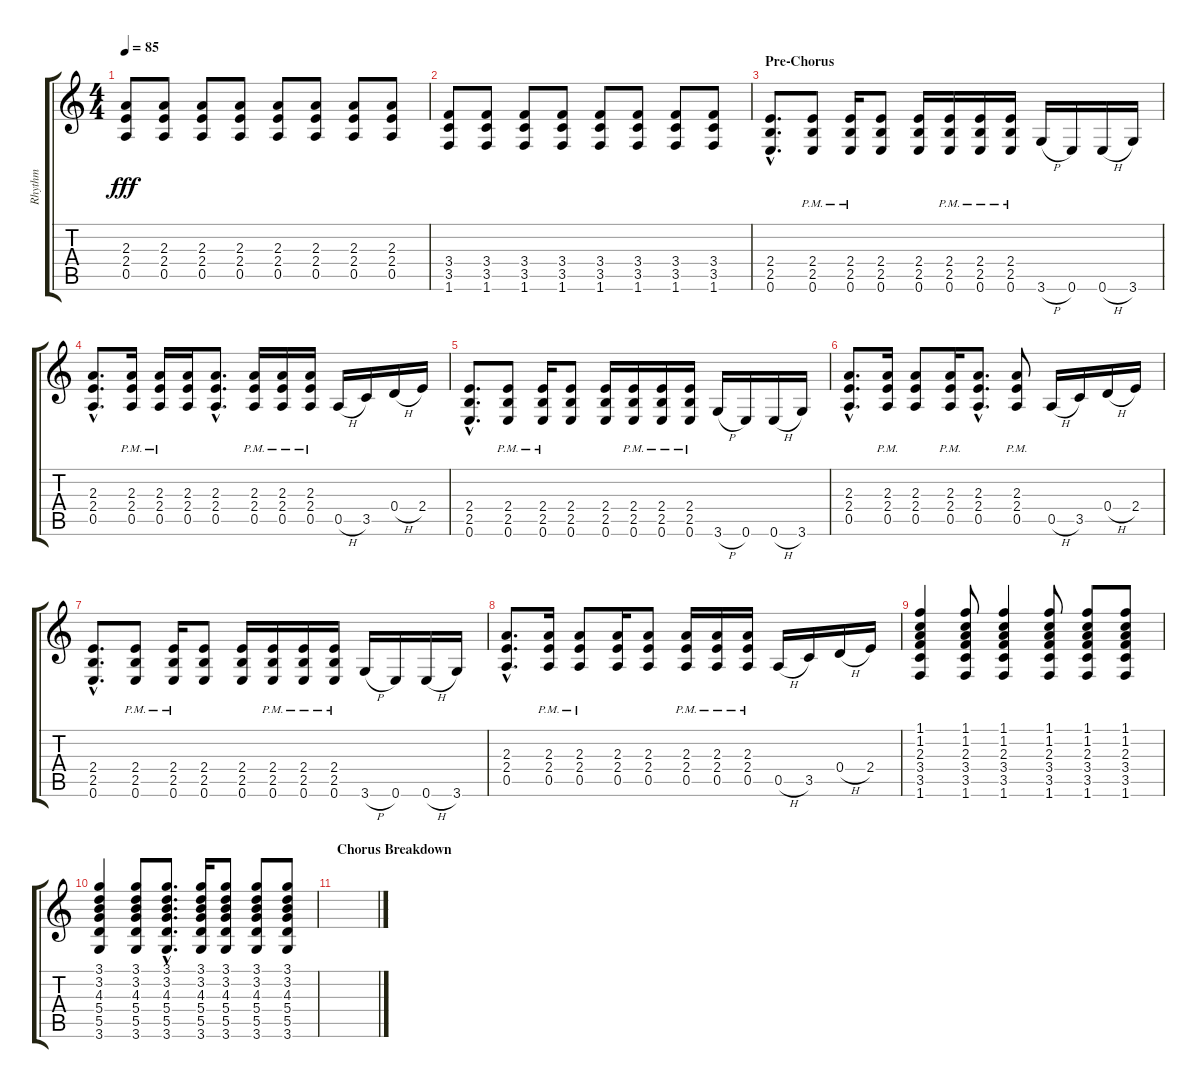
\track ("Rhythm" "Rhythm") {instrument distortionguitar}
\staff {score tabs}
\tuning (E4 B3 G3 D3 A2 E2) {hide}
\ts (4 4)
\tempo 85
\clef g2
\ks c
(2.3 2.4 0.5).8{dy fff} (2.3 2.4 0.5).8 (2.3 2.4 0.5).8 (2.3 2.4 0.5).8 (2.3 2.4 0.5).8 (2.3 2.4 0.5).8 (2.3 2.4 0.5).8 (2.3 2.4 0.5).8 |
(3.4 3.5 1.6).8 (3.4 3.5 1.6).8 (3.4 3.5 1.6).8 (3.4 3.5 1.6).8 (3.4 3.5 1.6).8 (3.4 3.5 1.6).8 (3.4 3.5 1.6).8 (3.4 3.5 1.6).8 |
\section ("" "Pre-Chorus")
(2.4{hac} 2.5{hac} 0.6{hac}).8{d} (2.4{pm} 2.5 0.6).8 (2.4{pm} 2.5 0.6).16 (2.4 2.5 0.6).8 (2.4 2.5 0.6).16 (2.4{pm} 2.5 0.6).16 (2.4{pm} 2.5 0.6).16 (2.4{pm} 2.5 0.6).16 3.6{h}.16 0.6.16 0.6{h}.16 3.6.16 |
(2.3{hac} 2.4{hac} 0.5{hac}).8{d} (2.3 2.4{pm} 0.5).16 (2.3 2.4{pm} 0.5).16 (2.3 2.4 0.5).16 (2.3{hac} 2.4{hac} 0.5{hac}).8{d} (2.3 2.4{pm} 0.5).16 (2.3 2.4{pm} 0.5).16 (2.3 2.4{pm} 0.5).16 0.5{h}.16 3.5.16 0.4{h}.16 2.4.16 |
(2.4{hac} 2.5{hac} 0.6{hac}).8{d} (2.4{pm} 2.5 0.6).8 (2.4{pm} 2.5 0.6).16 (2.4 2.5 0.6).8 (2.4 2.5 0.6).16 (2.4{pm} 2.5 0.6).16 (2.4{pm} 2.5 0.6).16 (2.4{pm} 2.5 0.6).16 3.6{h}.16 0.6.16 0.6{h}.16 3.6.16 |
(2.3{hac} 2.4{hac} 0.5{hac}).8{d} (2.3 2.4{pm} 0.5).16 (2.3 2.4 0.5).8 (2.3{pm} 2.4 0.5).16 (2.3{hac} 2.4{hac} 0.5{hac}).8{d} (2.3 2.4{pm} 0.5).8 0.5{h}.16 3.5.16 0.4{h}.16 2.4.16 |
(2.4{hac} 2.5{hac} 0.6{hac}).8{d} (2.4{pm} 2.5 0.6).8 (2.4{pm} 2.5 0.6).16 (2.4 2.5 0.6).8 (2.4 2.5 0.6).16 (2.4{pm} 2.5 0.6).16 (2.4{pm} 2.5 0.6).16 (2.4{pm} 2.5 0.6).16 3.6{h}.16 0.6.16 0.6{h}.16 3.6.16 |
(2.3{hac} 2.4{hac} 0.5{hac}).8{d} (2.3 2.4{pm} 0.5).16 (2.3 2.4{pm} 0.5).8 (2.3 2.4 0.5).16 (2.3 2.4 0.5).8 (2.3 2.4{pm} 0.5).16 (2.3 2.4{pm} 0.5).16 (2.3 2.4{pm} 0.5).16 0.5{h}.16 3.5.16 0.4{h}.16 2.4.16 |
(1.1 1.2 2.3 3.4 3.5 1.6).4 (1.1 1.2 2.3 3.4 3.5 1.6).8 (1.1 1.2 2.3 3.4 3.5 1.6).4 (1.1 1.2 2.3 3.4 3.5 1.6).8 (1.1 1.2 2.3 3.4 3.5 1.6).8 (1.1 1.2 2.3 3.4 3.5 1.6).8 |
(3.1 3.2 4.3 5.4 5.5 3.6).4 (3.1 3.2 4.3 5.4 5.5 3.6).8 (3.1{hac} 3.2{hac} 4.3{hac} 5.4{hac} 5.5{hac} 3.6{hac}).8{d} (3.1 3.2 4.3 5.4 5.5 3.6).16 (3.1 3.2 4.3 5.4 5.5 3.6).8 (3.1 3.2 4.3 5.4 5.5 3.6).8 (3.1 3.2 4.3 5.4 5.5 3.6).8 |
\section ("" "Chorus Breakdown")
